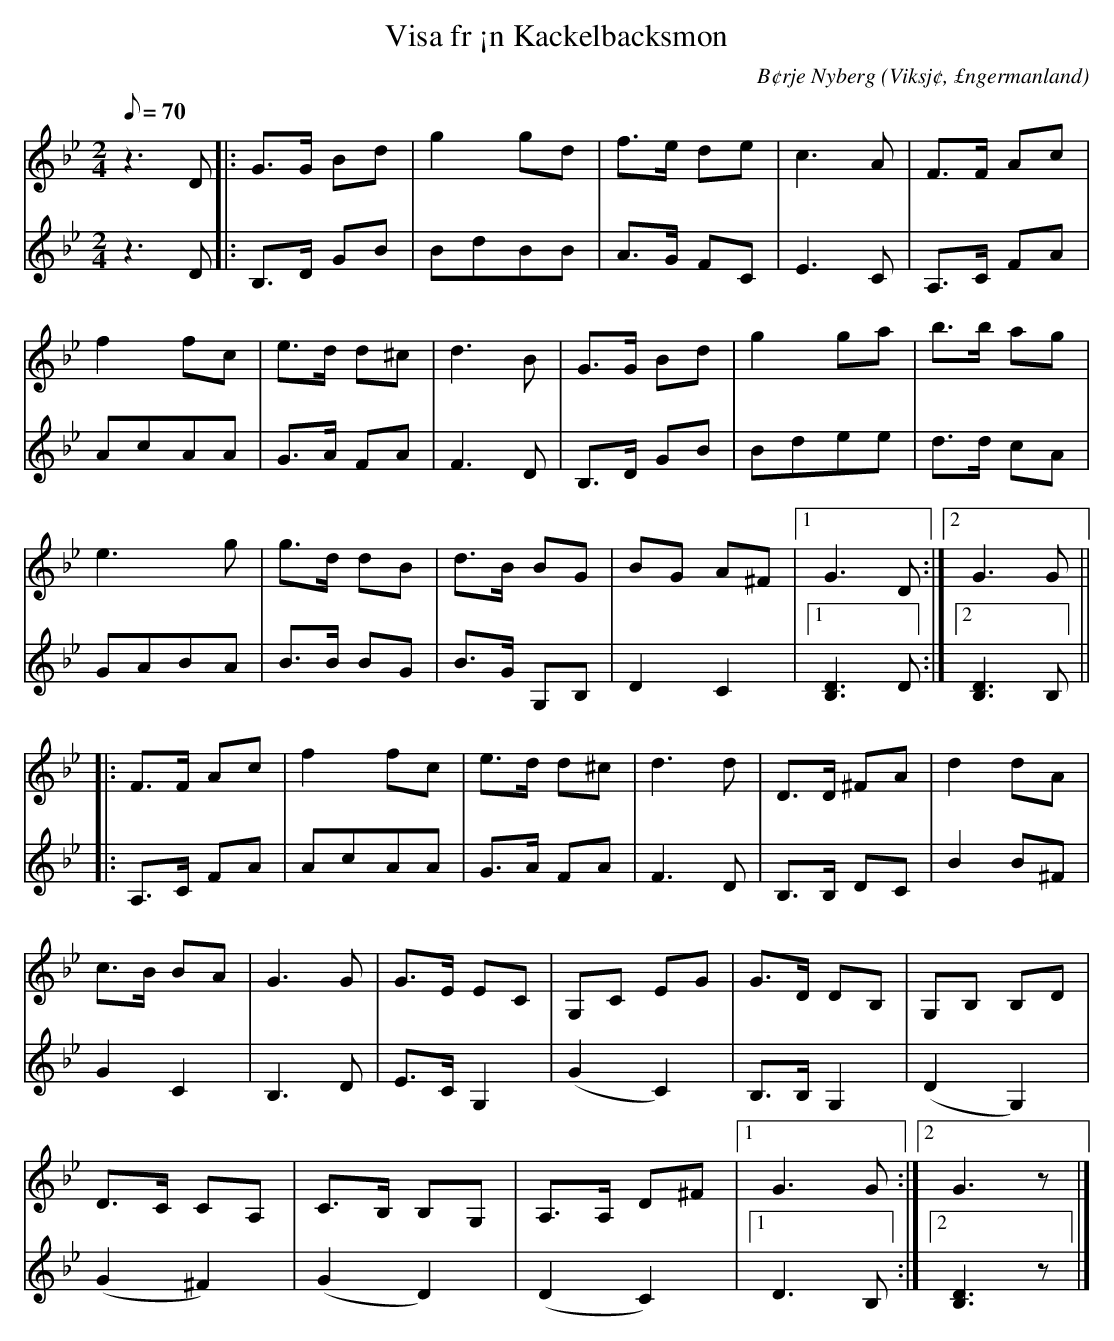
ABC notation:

X:1
T:Visa fr ¡n Kackelbacksmon
C:B¢rje Nyberg
O:Viksj¢, £ngermanland
M:2/4
L:1/8
Q:70
K:Gm
V:1
z2> D2|: G>G Bd | g2 gd | f>e de | c2>A2 | F>F Ac |
f2 fc | e>d d^c | d2>B2 | G>G Bd |g2 ga | b>b ag |
e2> g2 | g>d dB |d>B BG |BG A^F |1 G2> D2 :|2 G2> G2 ||
|: F>F Ac | f2 fc | e>d d^c | d2>d2 | D>D ^FA | d2 dA |
c>B BA |G2> G2 | G>E EC | G,C EG | G>D DB, | G,B, B,D |
D>C CA, | C>B, B,G, | A,>A, D^F |1 G2> G2 :|2 G2> z2 |]
V:2
z2> D2 |: B,>D GB | BdBB | A>G FC | E2>C2 | A,>C FA |
AcAA | G>A FA| F2> D2 | B,>D GB | Bdee | d>d cA |
GABA | B>B BG | B>G G,B, | D2C2 |1 [D2B,2]> D2 :|2 [D2B,2]> B,2 ||
|: A,>C FA | AcAA | G>A FA | F2> D2 | B,>B, DC | B2 B^F |
G2 C2 | B,2> D2 | E>C G,2 | (G2 C2) | B,>B, G,2 | (D2 G,2) |
(G2 ^F2) | (G2 D2) | (D2 C2) |1 D2> B,2 :|2 [D2B,2]> z2 |]
